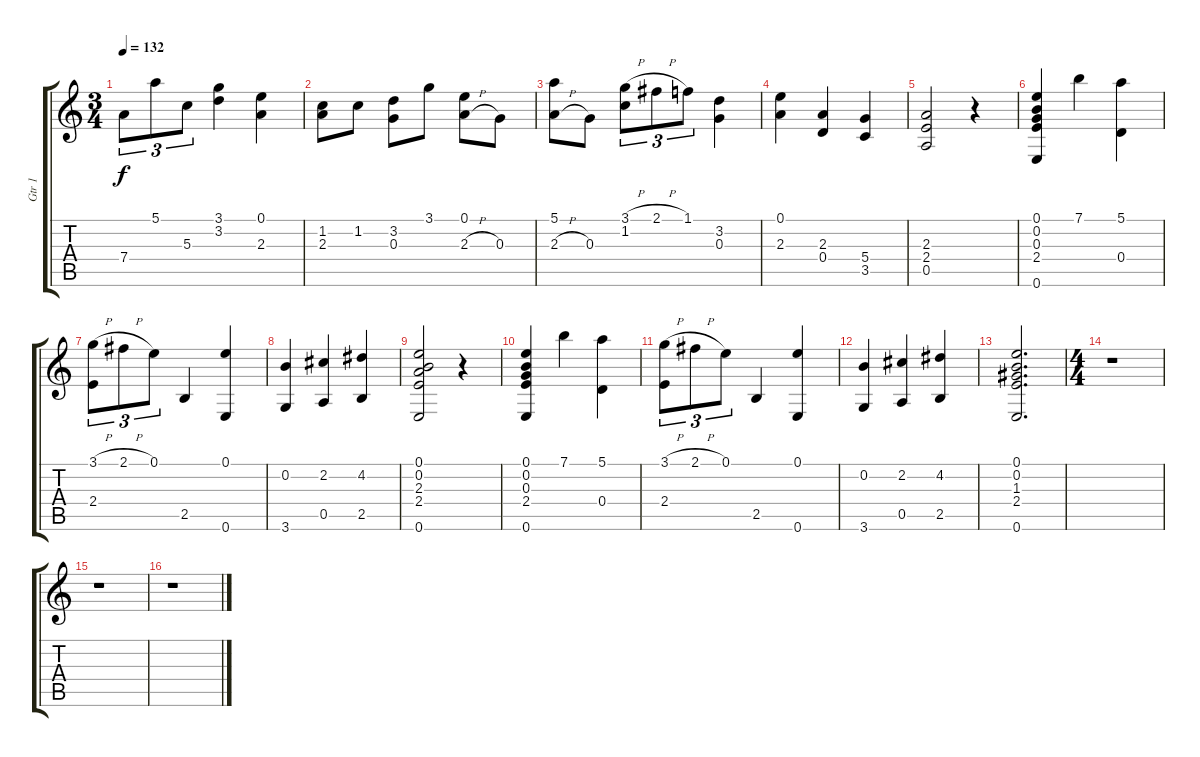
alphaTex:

\track ("Gtr 1" "Gtr 1") {instrument acousticguitarnylon}
\staff {score tabs}
\tuning (E4 B3 G3 D3 A2 E2) {hide}
\ts (3 4)
\tempo 132
\clef g2
\ks c
7.4.8{tu (3 2) dy f instrument acousticguitarnylon} 5.1.8{tu (3 2)} 5.3.8{tu (3 2)} (3.1 3.2).4 (0.1 2.3).4 |
(1.2 2.3).8 1.2.8 (3.2 0.3).8 3.1.8 (0.1 2.3{h}).8 0.3.8 |
(5.1 2.3{h}).8 0.3.8 (3.1{h} 1.2).8{tu (3 2)} 2.1{h}.8{tu (3 2)} 1.1.8{tu (3 2)} (3.2 0.3).4 |
(0.1 2.3).4 (2.3 0.4).4 (5.4 3.5).4 |
(2.3 2.4 0.5).2 r.4 |
(0.1 0.2 0.3 2.4 0.6).4 7.1.4 (5.1 0.4).4 |
(3.1{h} 2.4).8{tu (3 2)} 2.1{h}.8{tu (3 2)} 0.1.8{tu (3 2)} 2.5.4 (0.1 0.6).4 |
(0.2 3.6).4 (2.2 0.5).4 (4.2 2.5).4 |
(0.1 0.2 2.3 2.4 0.6).2 r.4 |
(0.1 0.2 0.3 2.4 0.6).4 7.1.4 (5.1 0.4).4 |
(3.1{h} 2.4).8{tu (3 2)} 2.1{h}.8{tu (3 2)} 0.1.8{tu (3 2)} 2.5.4 (0.1 0.6).4 |
(0.2 3.6).4 (2.2 0.5).4 (4.2 2.5).4 |
(0.1 0.2 1.3 2.4 0.6).2{d} |
\ts (4 4)
r.1 |
r.1 |
r.1
